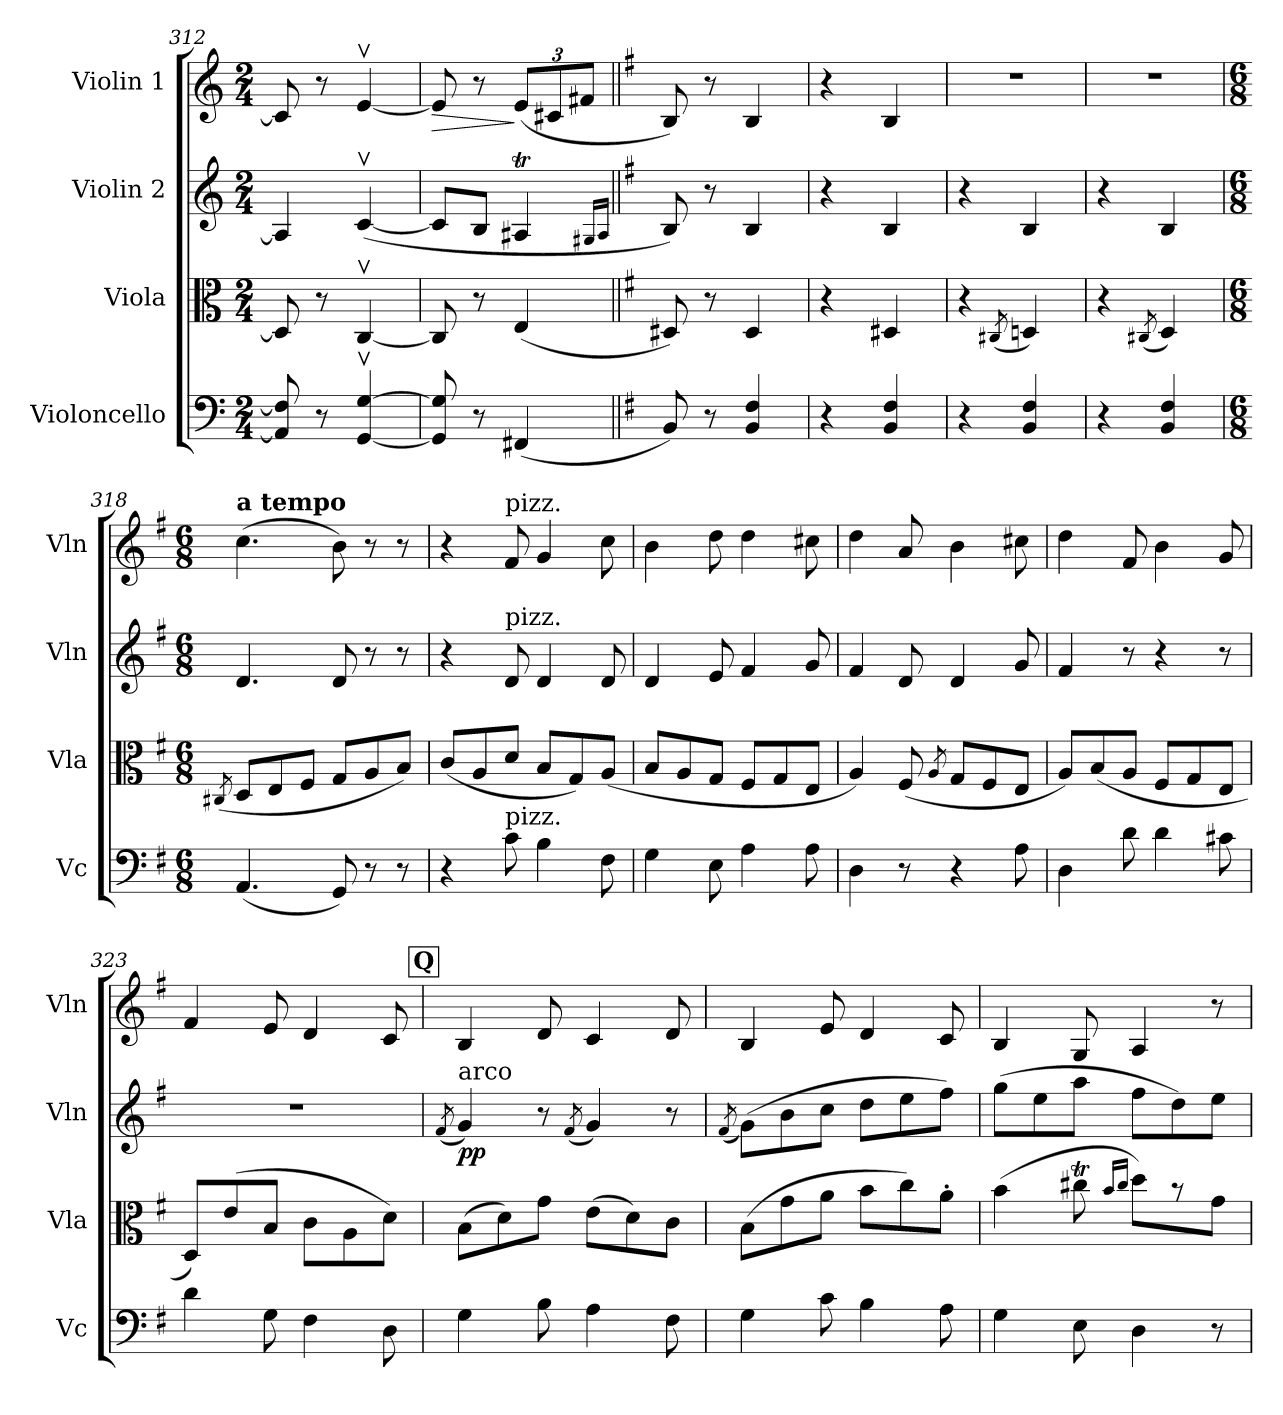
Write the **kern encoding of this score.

**kern	**dynam	**kern	**dynam	**kern	**dynam	**kern	**dynam
*part4	*part4	*part3	*part3	*part2	*part2	*part1	*part1
*staff4	*staff4	*staff3	*staff3	*staff2	*staff2	*staff1	*staff1
*I"Violoncello	*	*I"Viola	*	*I"Violin 2	*	*I"Violin 1	*
*I'Vc	*	*I'Vla	*	*I'Vln	*	*I'Vln	*
*clefF4	*	*clefC3	*	*clefG2	*	*clefG2	*
*k[]	*	*k[]	*	*k[]	*	*k[]	*
*M2/4	*	*M2/4	*	*M2/4	*	*M2/4	*
=312	=312	=312	=312	=312	=312	=312	=312
8AA/] 8F#/]	.	8D#/]	.	4A/]	.	8c/]	.
8r	.	8r	.	.	.	8r	.
[<4GG/v [>4G/v	.	[<4Cv/	.	(<[<4cv/	.	[<4ev/	.
=313	=313	=313	=313	=313	=313	=313	=313
!	!	!	!	!	!	!	!LO:HP:b
8GG/] 8G/]	.	8C/]	.	8c/L]	.	8e/]	>
8r	.	8r	.	8B/J	.	8r	.
*	*	*	*	*	*	*Xbrackettup	*
(4FF#X/	.	(4E/	.	4A#Xt/	.	(12e/L	]
.	.	.	.	.	.	12c#X/	.
.	.	.	.	.	.	12f#X/J	.
.	.	.	.	16qG#X/LL	.	.	.
.	.	.	.	16qA#/JJ	.	.	.
!!LO:PB:g=z
=314||	=314||	=314||	=314||	=314||	=314||	=314||	=314||
*k[f#]	*	*k[f#]	*	*k[f#]	*	*k[f#]	*
8BB/)	.	8D#X/)	.	8B/)	.	8B/)	.
8r	.	8r	.	8r	.	8r	.
4BB/ 4F#/	.	4D#/	.	4B/	.	4B/	.
=315	=315	=315	=315	=315	=315	=315	=315
4r	.	4r	.	4r	.	4r	.
4BB/ 4F#/	.	4D#X/	.	4B/	.	4B/	.
=316	=316	=316	=316	=316	=316	=316	=316
4r	.	4r	.	4r	.	2r	.
.	.	(8qC#X/	.	.	.	.	.
4BB/ 4F#/	.	4Dn/)	.	4B/	.	.	.
=317	=317	=317	=317	=317	=317	=317	=317
4r	.	4r	.	4r	.	2r	.
.	.	(8qC#X/	.	.	.	.	.
4BB/ 4F#/	.	4D/)	.	4B/	.	.	.
=318	=318	=318	=318	=318	=318	=318	=318
*M6/8	*	*M6/8	*	*M6/8	*	*M6/8	*
.	.	(8qC#X/	.	.	.	.	.
!	!	!	!	!	!	!LO:TX:a:B:t=a tempo	!
!	!LO:DY:b	!	!	!	!	!	!
!	!LO:DY:n=1:b	!	!LO:DY:b	!	!	!	!
!	!	!	!LO:DY:n=1:b	!	!LO:DY:b	!	!
!	!	!	!	!	!LO:DY:n=1:b	!	!LO:DY:b
!	!	!	!	!	!	!	!LO:DY:n=1:b
(4.AA/	pp other-dynamics	8D/L	pp other-dynamics	4.d/	pp other-dynamics	(4.cc\	pp other-dynamics
.	.	8E/	.	.	.	.	.
.	.	8F#/J	.	.	.	.	.
8GG/)	.	8G/L	.	8d/	.	8b\)	.
8r	.	8A/	.	8r	.	8r	.
8r	.	8B/J)	.	8r	.	8r	.
=319	=319	=319	=319	=319	=319	=319	=319
4r	.	(8c/L	.	4r	.	4r	.
.	.	8A/	.	.	.	.	.
!	!	!	!	!	!	!LO:TX:a:t=pizz.	!
!	!	!	!	!LO:TX:a:t=pizz.	!	!	!
!LO:TX:a:t=pizz.	!	!	!	!	!	!	!
8c\	.	8d/J	.	8d/	.	8f#/	.
4B\	.	8B/L	.	4d/	.	4g/	.
.	.	8G/)	.	.	.	.	.
8F#\	.	(8A/J	.	8d/	.	8cc\	.
=320	=320	=320	=320	=320	=320	=320	=320
4G\	.	8B/L	.	4d/	.	4b\	.
.	.	8A/	.	.	.	.	.
8E\	.	8G/J	.	8e/	.	8dd\	.
4A\	.	8F#/L	.	4f#/	.	4dd\	.
.	.	8G/	.	.	.	.	.
8A\	.	8E/J	.	8g/	.	8cc#X\	.
!!LO:LB:g=z
=321	=321	=321	=321	=321	=321	=321	=321
4D\	.	4A/)	.	4f#/	.	4dd\	.
8r	.	(8F#/	.	8d/	.	8a/	.
.	.	8qA/	.	.	.	.	.
4r	.	8G/L	.	4d/	.	4b\	.
.	.	8F#/	.	.	.	.	.
8A\	.	8E/J	.	8g/	.	8cc#X\	.
=322	=322	=322	=322	=322	=322	=322	=322
4D\	.	8A/L)	.	4f#/	.	4dd\	.
.	.	(8B/	.	.	.	.	.
8d\	.	8A/J	.	8r	.	8f#/	.
4d\	.	8F#/L	.	4r	.	4b\	.
.	.	8G/	.	.	.	.	.
8c#X\	.	8E/J	.	8r	.	8g/	.
=323	=323	=323	=323	=323	=323	=323	=323
4d\	.	8D/L)	.	2.r	.	4f#/	.
.	.	(8e/	.	.	.	.	.
8G\	.	8B/J	.	.	.	8e/	.
4F#\	.	8c\L	.	.	.	4d/	.
.	.	8A\	.	.	.	.	.
8D\	.	8d\J)	.	.	.	8c/	.
!!LO:REH:place=s1:a:B:cj:fs=14:t=Q
=324	=324	=324	=324	=324	=324	=324	=324
.	.	.	.	(8qf#/	.	.	.
!	!	!	!	!LO:TX:a:t=arco	!	!	!
!	!	!	!	!	!LO:DY:b	!	!
4G\	.	(8B\L	.	4g/)	pp	4B/	.
.	.	8d\)	.	.	.	.	.
8B\	.	8g\J	.	8r	.	8d/	.
.	.	.	.	(8qf#/	.	.	.
4A\	.	(8e\L	.	4g/)	.	4c/	.
.	.	8d\)	.	.	.	.	.
8F#\	.	8c\J	.	8r	.	8d/	.
=325	=325	=325	=325	=325	=325	=325	=325
.	.	.	.	(8qf#/	.	.	.
4G\	.	(8B\L	.	(8g\L)	.	4B/	.
.	.	8g\	.	8b\	.	.	.
8c\	.	8a\J	.	8cc\J	.	8e/	.
4B\	.	8b\L	.	8dd\L	.	4d/	.
.	.	8cc\)	.	8ee\	.	.	.
8A\	.	8a'\J	.	8ff#\J)	.	8c/	.
!!LO:LB:g=z
=326	=326	=326	=326	=326	=326	=326	=326
4G\	.	(4b\	.	(8gg\L	.	4B/	.
.	.	.	.	8ee\	.	.	.
8E\	.	8cc#Xt\	.	8aa\J	.	8G/	.
.	.	16qb/LL	.	.	.	.	.
.	.	16qcc#/JJ	.	.	.	.	.
4D\	.	8dd\L)	.	8ff#\L	.	4A/	.
.	.	8r	.	8dd\)	.	.	.
8r	.	8g\J	.	8ee\J	.	8r	.
=	=	=	=	=	=	=	=
*-	*-	*-	*-	*-	*-	*-	*-
